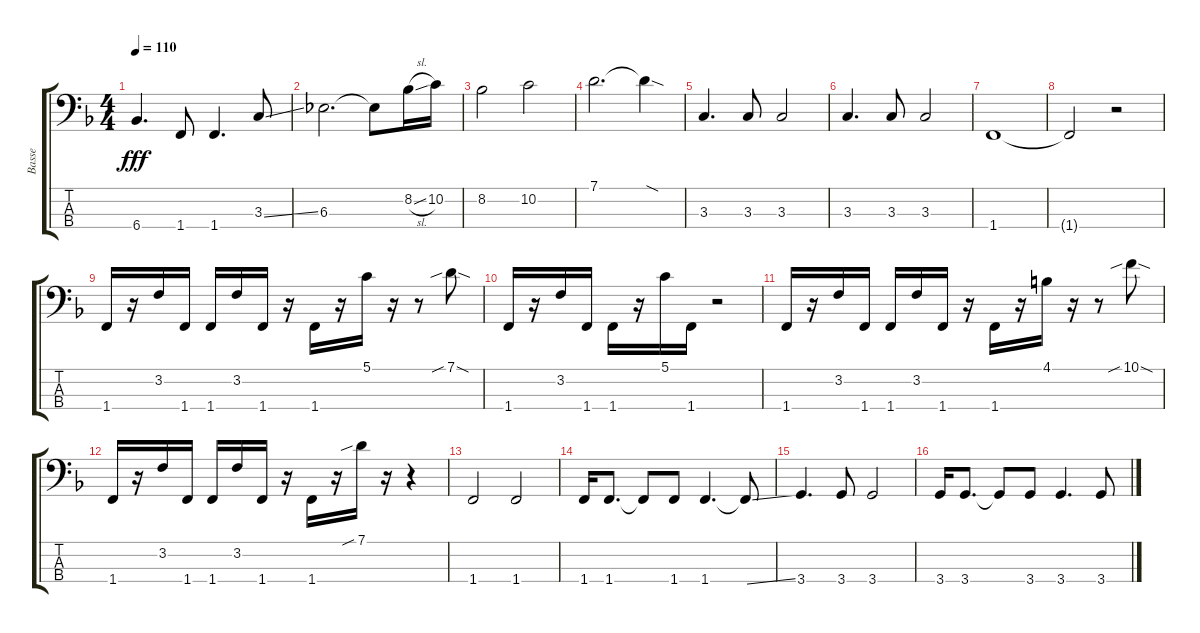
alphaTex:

\track ("Basse" "Basse") {instrument electricbassfinger}
\staff {score tabs}
\tuning (G2 D2 A1 E1) {hide}
\ts (4 4)
\tempo 110
\clef f4
\ks f
6.4.4{d dy fff} 1.4.8 1.4.4{d} 3.3{ss}.8 |
6.3.2{d} 6.3{t}.8 8.2{sl}.16 10.2.16 |
8.2.2 10.2.2 |
7.1.2{d} 7.1{sod t}.4 |
3.3.4{d} 3.3.8 3.3.2 |
3.3.4{d} 3.3.8 3.3.2 |
1.4.1 |
1.4{t}.2 r.2 |
1.4.16 r.16 3.2.16 1.4.16 1.4.16 3.2.16 1.4.16 r.16 1.4.16 r.16 5.1.16 r.16 r.8 7.1{sib sod}.8 |
1.4.16 r.16 3.2.16 1.4.16 1.4.16 r.16 5.1.16 1.4.16 r.2 |
1.4.16 r.16 3.2.16 1.4.16 1.4.16 3.2.16 1.4.16 r.16 1.4.16 r.16 4.1.16 r.16 r.8 10.1{sib sod}.8 |
1.4.16 r.16 3.2.16 1.4.16 1.4.16 3.2.16 1.4.16 r.16 1.4.16 r.16 7.1{sib}.16 r.16 r.4 |
1.4.2 1.4.2 |
1.4.16 1.4.8{d} 1.4{t}.8 1.4.8 1.4.4{d} 1.4{ss t}.8 |
3.4.4{d} 3.4.8 3.4.2 |
3.4.16 3.4.8{d} 3.4{t}.8 3.4.8 3.4.4{d} 3.4.8
